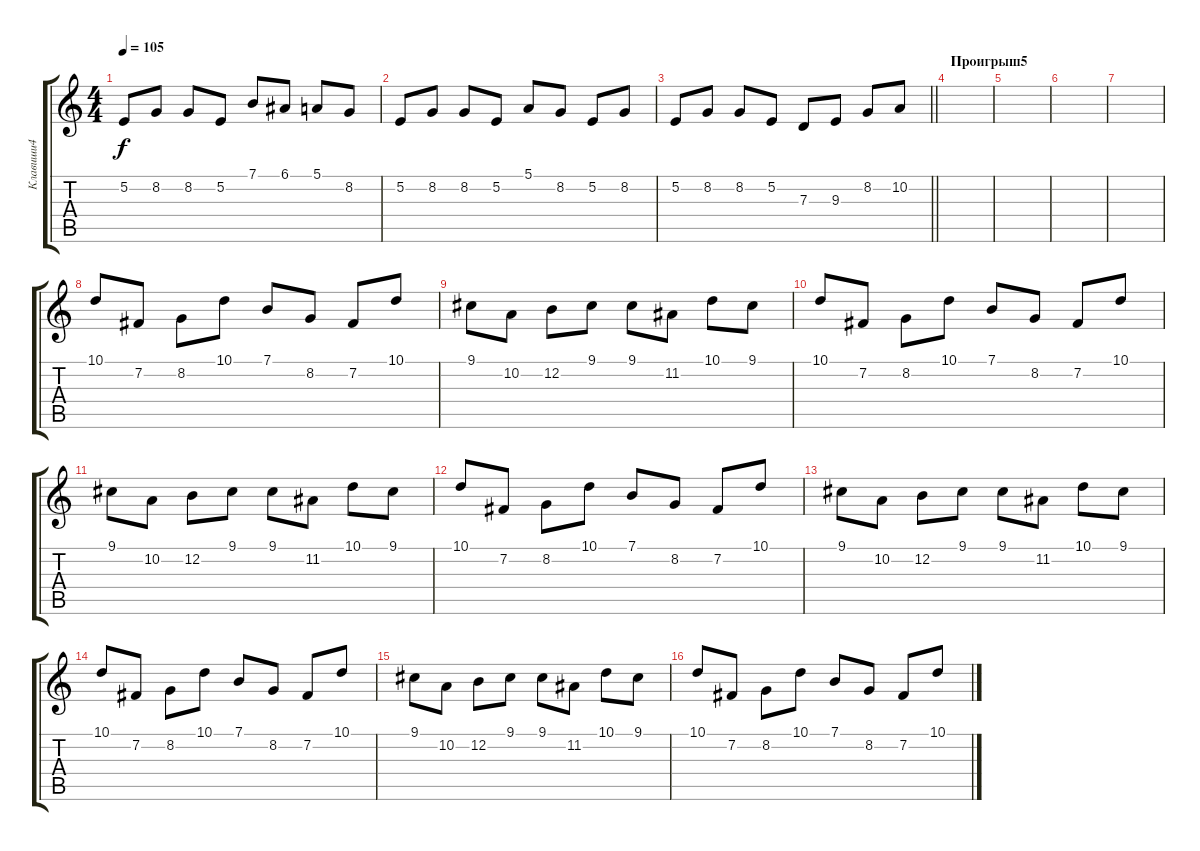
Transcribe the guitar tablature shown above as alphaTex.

\track ("Клавиши4" "Клавиши4") {instrument orchestrahit}
\staff {score tabs}
\tuning (E4 B3 G3 D3 A2 E2) {hide}
\ts (4 4)
\tempo 105
\clef g2
\ks c
5.2.8{dy f} 8.2.8 8.2.8 5.2.8 7.1.8 6.1.8 5.1.8 8.2.8 |
5.2.8 8.2.8 8.2.8 5.2.8 5.1.8 8.2.8 5.2.8 8.2.8 |
\barLineRight lightlight
5.2.8 8.2.8 8.2.8 5.2.8 7.3.8 9.3.8 8.2.8 10.2.8 |
\section ("" "Проигрыш5")
|
|
|
|
10.1.8 7.2.8 8.2.8 10.1.8 7.1.8 8.2.8 7.2.8 10.1.8 |
9.1.8 10.2.8 12.2.8 9.1.8 9.1.8 11.2.8 10.1.8 9.1.8 |
10.1.8 7.2.8 8.2.8 10.1.8 7.1.8 8.2.8 7.2.8 10.1.8 |
9.1.8 10.2.8 12.2.8 9.1.8 9.1.8 11.2.8 10.1.8 9.1.8 |
10.1.8 7.2.8 8.2.8 10.1.8 7.1.8 8.2.8 7.2.8 10.1.8 |
9.1.8 10.2.8 12.2.8 9.1.8 9.1.8 11.2.8 10.1.8 9.1.8 |
10.1.8 7.2.8 8.2.8 10.1.8 7.1.8 8.2.8 7.2.8 10.1.8 |
9.1.8 10.2.8 12.2.8 9.1.8 9.1.8 11.2.8 10.1.8 9.1.8 |
10.1.8 7.2.8 8.2.8 10.1.8 7.1.8 8.2.8 7.2.8 10.1.8
